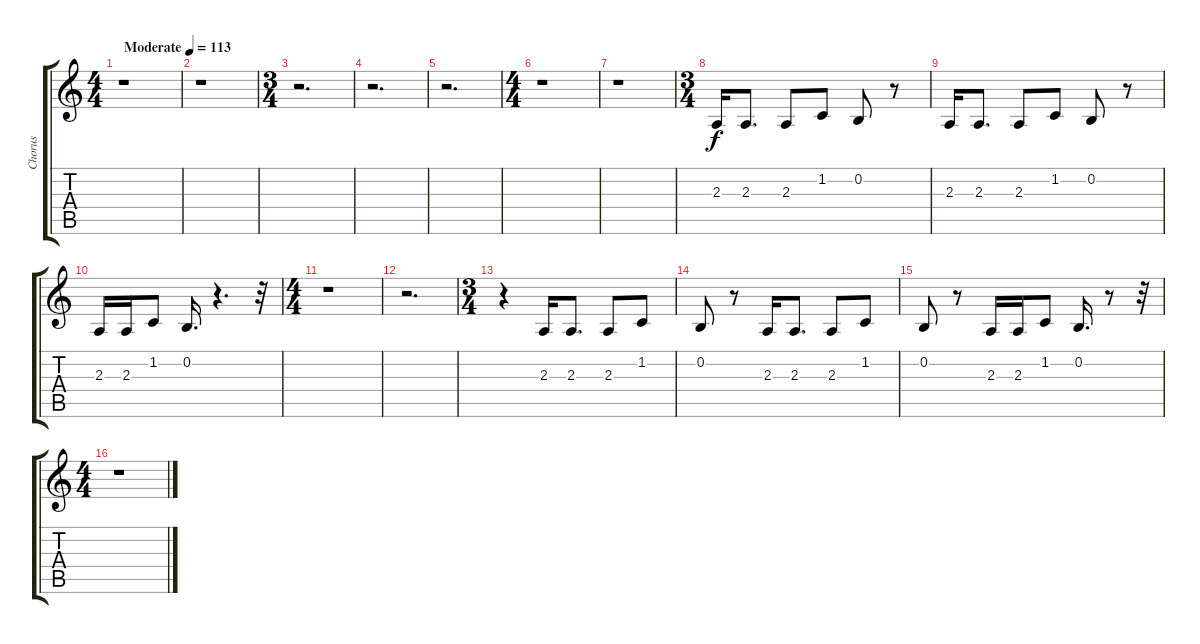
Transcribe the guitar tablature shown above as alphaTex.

\track ("Chorus" "Chorus") {instrument pad4choir}
\staff {score tabs}
\tuning (E4 B3 G3 D3 A2 E2) {hide}
\ts (4 4)
\tempo (113 "Moderate")
\clef g2
\ks c
r.1{dy f instrument pad4choir} |
r.1 |
\ts (3 4)
r.2{d} |
r.2{d} |
r.2{d} |
\ts (4 4)
r.1 |
r.1 |
\ts (3 4)
2.3.16 2.3.8{d} 2.3.8 1.2.8 0.2.8 r.8 |
2.3.16 2.3.8{d} 2.3.8 1.2.8 0.2.8 r.8 |
2.3.16 2.3.16 1.2.8 0.2.16{d} r.4{d} r.32 |
\ts (4 4)
r.1 |
r.2{d} |
\ts (3 4)
r.4 2.3.16 2.3.8{d} 2.3.8 1.2.8 |
0.2.8 r.8 2.3.16 2.3.8{d} 2.3.8 1.2.8 |
0.2.8 r.8 2.3.16 2.3.16 1.2.8 0.2.16{d} r.8 r.32 |
\ts (4 4)
r.1
